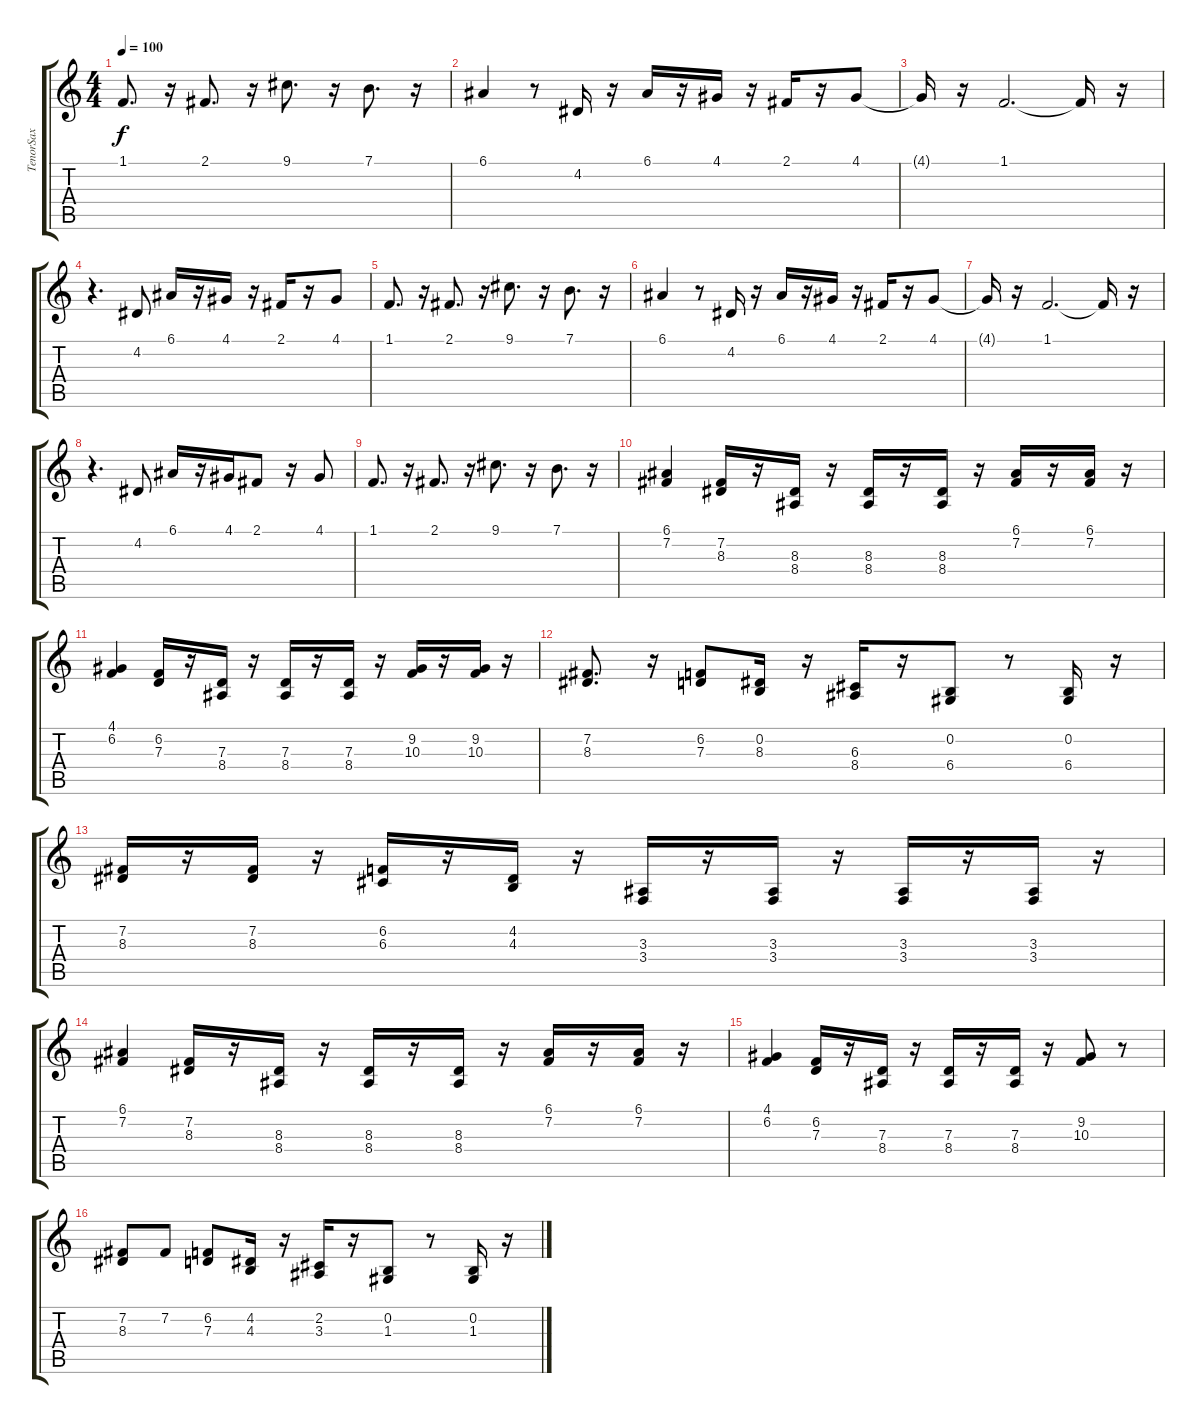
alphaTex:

\track ("TenorSax" "TenorSax") {instrument tenorsax}
\staff {score tabs}
\tuning (E4 B3 G3 D3 A2 E2) {hide}
\ts (4 4)
\tempo 100
\clef g2
\ks c
1.1.8{d dy f} r.16 2.1.8{d} r.16 9.1.8{d} r.16 7.1.8{d} r.16 |
6.1.4 r.8 4.2.16 r.16 6.1.16 r.16 4.1.16 r.16 2.1.16 r.16 4.1.8 |
4.1{t}.16 r.16 1.1.2{d} 1.1{t}.16 r.16 |
r.4{d} 4.2.8 6.1.16 r.16 4.1.16 r.16 2.1.16 r.16 4.1.8 |
1.1.8{d} r.16 2.1.8{d} r.16 9.1.8{d} r.16 7.1.8{d} r.16 |
6.1.4 r.8 4.2.16 r.16 6.1.16 r.16 4.1.16 r.16 2.1.16 r.16 4.1.8 |
4.1{t}.16 r.16 1.1.2{d} 1.1{t}.16 r.16 |
r.4{d} 4.2.8 6.1.16 r.16 4.1.16 2.1.8 r.16 4.1.8 |
1.1.8{d} r.16 2.1.8{d} r.16 9.1.8{d} r.16 7.1.8{d} r.16 |
(6.1 7.2).4 (7.2 8.3).16 r.16 (8.3 8.4).16 r.16 (8.3 8.4).16 r.16 (8.3 8.4).16 r.16 (6.1 7.2).16 r.16 (6.1 7.2).16 r.16 |
(4.1 6.2).4 (6.2 7.3).16 r.16 (7.3 8.4).16 r.16 (7.3 8.4).16 r.16 (7.3 8.4).16 r.16 (9.2 10.3).16 r.16 (9.2 10.3).16 r.16 |
(7.2 8.3).8{d} r.16 (6.2 7.3).8 (0.2 8.3).16 r.16 (6.3 8.4).16 r.16 (0.2 6.4).8 r.8 (0.2 6.4).16 r.16 |
(7.2 8.3).16 r.16 (7.2 8.3).16 r.16 (6.2 6.3).16 r.16 (4.2 4.3).16 r.16 (3.3 3.4).16 r.16 (3.3 3.4).16 r.16 (3.3 3.4).16 r.16 (3.3 3.4).16 r.16 |
(6.1 7.2).4 (7.2 8.3).16 r.16 (8.3 8.4).16 r.16 (8.3 8.4).16 r.16 (8.3 8.4).16 r.16 (6.1 7.2).16 r.16 (6.1 7.2).16 r.16 |
(4.1 6.2).4 (6.2 7.3).16 r.16 (7.3 8.4).16 r.16 (7.3 8.4).16 r.16 (7.3 8.4).16 r.16 (9.2 10.3).8 r.8 |
(7.2 8.3).8 7.2.8 (6.2 7.3).8 (4.2 4.3).16 r.16 (2.2 3.3).16 r.16 (0.2 1.3).8 r.8 (0.2 1.3).16 r.16
